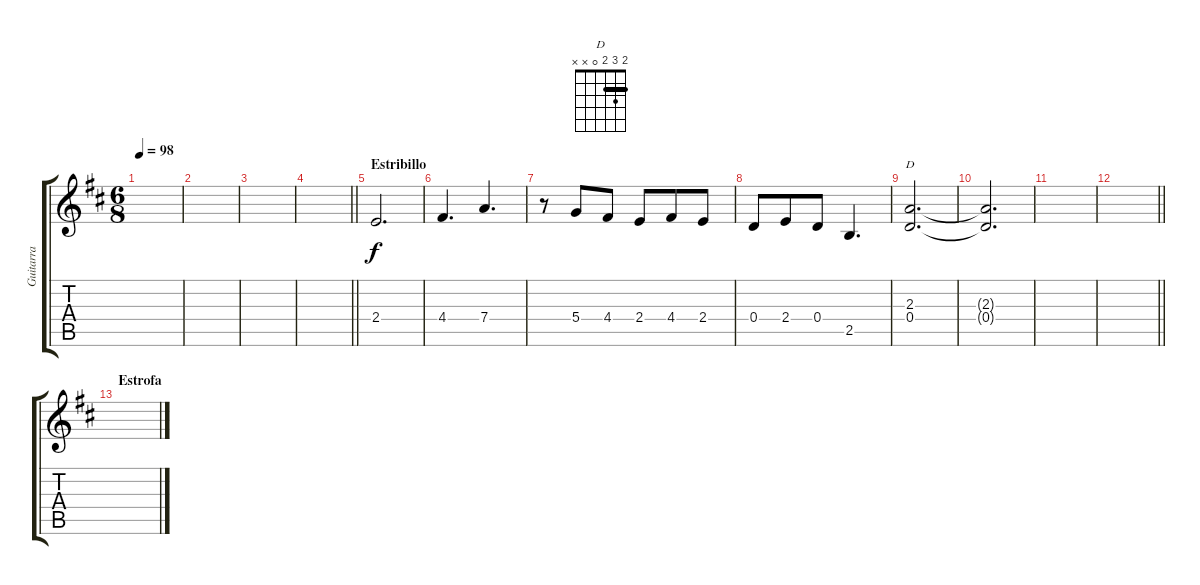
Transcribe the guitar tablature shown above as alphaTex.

\track ("Guitarra" "Guitarra") {instrument overdrivenguitar}
\staff {score tabs}
\tuning (E4 B3 G3 D3 A2 E2) {hide}
\chord ("D" 2 3 2 0 x x) {barre 2}
\ts (6 8)
\tempo 98
\clef g2
\ks d
|
|
|
\barLineRight lightlight
|
\section ("" "Estribillo")
2.4.2{d} |
4.4.4{d} 7.4.4{d} |
r.8 5.4.8 4.4.8 2.4.8 4.4.8 2.4.8 |
0.4.8 2.4.8 0.4.8 2.5.4{d} |
(2.3 0.4).2{d ch "D"} |
(2.3{t} 0.4{t}).2{d} |
|
\barLineRight lightlight
|
\section ("" "Estrofa")
